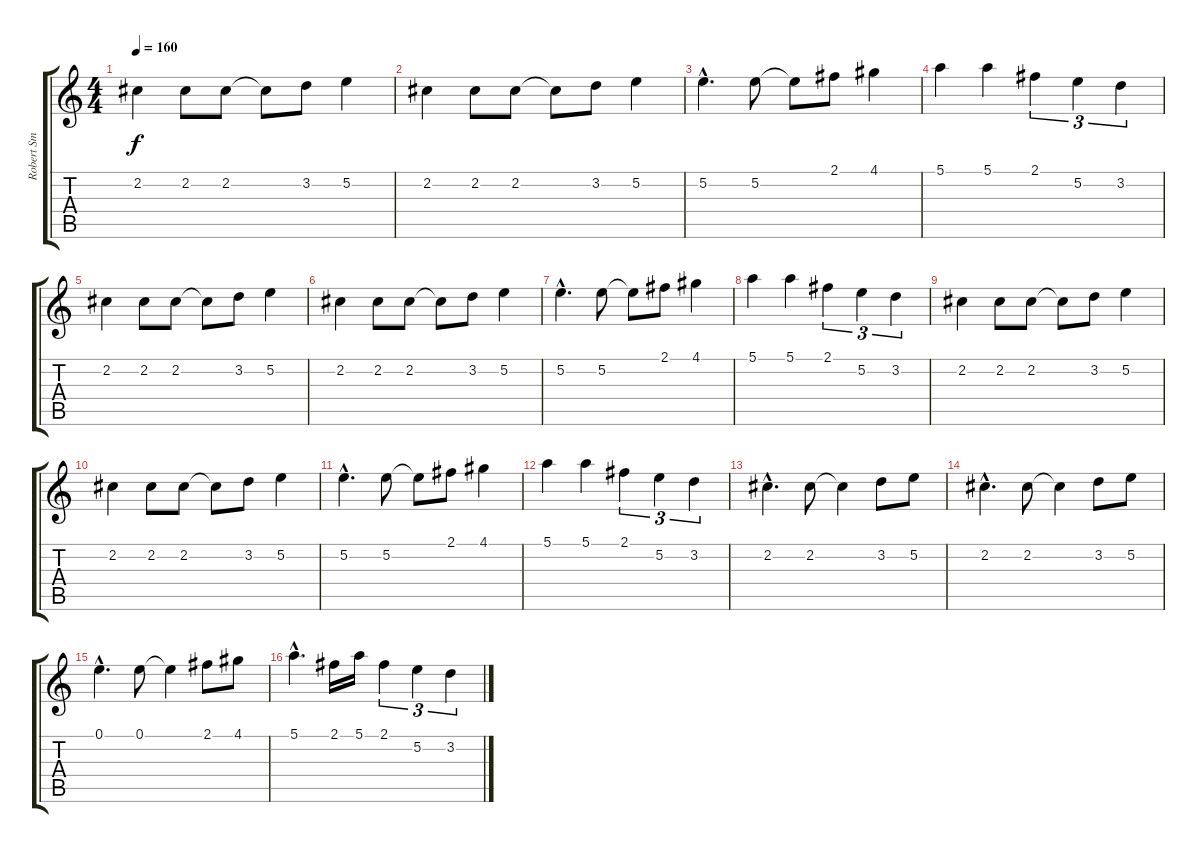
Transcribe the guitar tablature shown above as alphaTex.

\track (" Robert Smith guitar" " Robert Sm") {instrument electricguitarclean}
\staff {score tabs}
\tuning (E4 B3 G3 D3 A2 E2) {hide}
\ts (4 4)
\section ("" "")
\tempo 160
\clef g2
\ks c
2.2.4{dy f} 2.2.8 2.2.8 2.2{t}.8 3.2.8 5.2.4 |
2.2.4 2.2.8 2.2.8 2.2{t}.8 3.2.8 5.2.4 |
5.2{hac}.4{d} 5.2.8 5.2{t}.8 2.1.8 4.1.4 |
5.1.4 5.1.4 2.1.4{tu (3 2)} 5.2.4{tu (3 2)} 3.2.4{tu (3 2)} |
2.2.4 2.2.8 2.2.8 2.2{t}.8 3.2.8 5.2.4 |
2.2.4 2.2.8 2.2.8 2.2{t}.8 3.2.8 5.2.4 |
\section ("" "")
5.2{hac}.4{d} 5.2.8 5.2{t}.8 2.1.8 4.1.4 |
5.1.4 5.1.4 2.1.4{tu (3 2)} 5.2.4{tu (3 2)} 3.2.4{tu (3 2)} |
2.2.4 2.2.8 2.2.8 2.2{t}.8 3.2.8 5.2.4 |
2.2.4 2.2.8 2.2.8 2.2{t}.8 3.2.8 5.2.4 |
5.2{hac}.4{d} 5.2.8 5.2{t}.8 2.1.8 4.1.4 |
5.1.4 5.1.4 2.1.4{tu (3 2)} 5.2.4{tu (3 2)} 3.2.4{tu (3 2)} |
2.2{hac}.4{d} 2.2.8 2.2{t}.4 3.2.8 5.2.8 |
2.2{hac}.4{d} 2.2.8 2.2{t}.4 3.2.8 5.2.8 |
0.1{hac}.4{d} 0.1.8 0.1{t}.4 2.1.8 4.1.8 |
5.1{hac}.4{d} 2.1.16 5.1.16 2.1.4{tu (3 2)} 5.2.4{tu (3 2)} 3.2.4{tu (3 2)}
